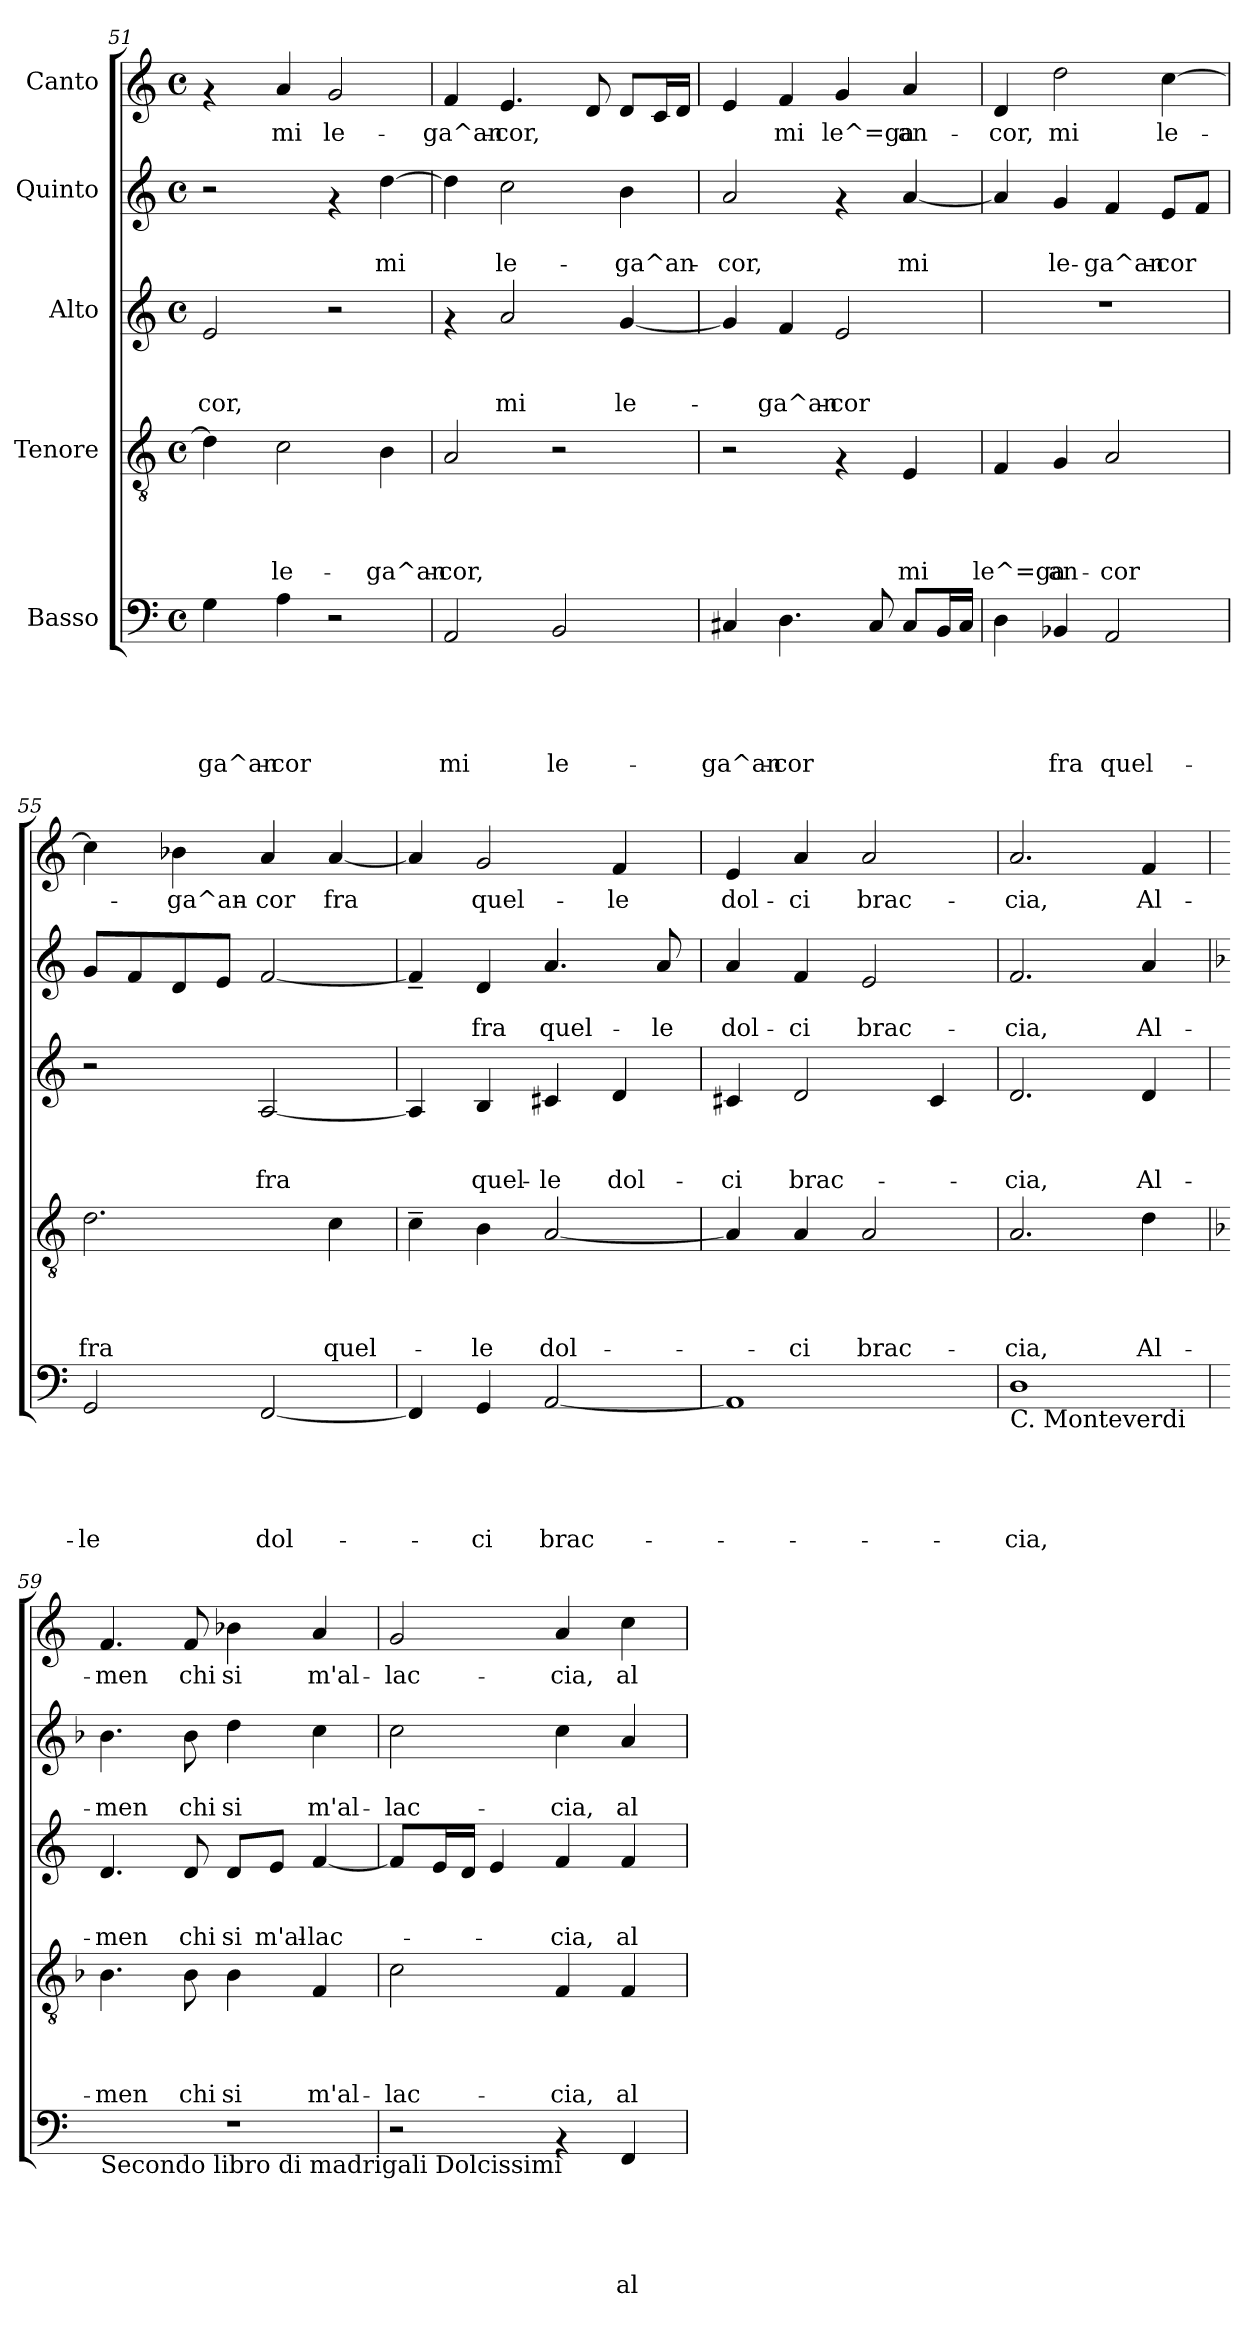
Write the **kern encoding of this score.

**kern	**text	**text	**text	**text	**text	**kern	**text	**text	**text	**text	**kern	**text	**text	**text	**kern	**text	**text	**kern	**text
*part5	*part5	*part5	*part5	*part5	*part5	*part4	*part4	*part4	*part4	*part4	*part3	*part3	*part3	*part3	*part2	*part2	*part2	*part1	*part1
*staff5	*staff5	*staff5	*staff5	*staff5	*staff5	*staff4	*staff4	*staff4	*staff4	*staff4	*staff3	*staff3	*staff3	*staff3	*staff2	*staff2	*staff2	*staff1	*staff1
*I"Basso	*	*	*	*	*	*I"Tenore	*	*	*	*	*I"Alto	*	*	*	*I"Quinto	*	*	*I"Canto	*
!!LO:LB:g=z
*clefF4	*	*	*	*	*	*clefGv2	*	*	*	*	*clefG2	*	*	*	*clefG2	*	*	*clefG2	*
*k[]	*	*	*	*	*	*k[]	*	*	*	*	*k[]	*	*	*	*k[]	*	*	*k[]	*
*C:	*	*	*	*	*	*C:	*	*	*	*	*C:	*	*	*	*C:	*	*	*C:	*
*M4/4	*	*	*	*	*	*M4/4	*	*	*	*	*M4/4	*	*	*	*M4/4	*	*	*M4/4	*
*met(c)	*	*	*	*	*	*met(c)	*	*	*	*	*met(c)	*	*	*	*met(c)	*	*	*met(c)	*
=51	=51	=51	=51	=51	=51	=51	=51	=51	=51	=51	=51	=51	=51	=51	=51	=51	=51	=51	=51
!	!	!	!	!	!LO:LY:b	!	!	!	!	!	!	!	!	!LO:LY:b	!	!	!	!	!
4G\	.	.	.	.	-ga^an-	4d\]	.	.	.	.	2e/	.	.	-cor,	2r	.	.	4rf	.
!	!	!	!	!	!LO:LY:b	!	!	!	!	!LO:LY:b	!	!	!	!	!	!	!	!	!LO:LY:b
4A\	.	.	.	.	-cor	2c\	.	.	.	le-	.	.	.	.	.	.	.	4a/	mi
!	!	!	!	!	!	!	!	!	!	!	!	!	!	!	!	!	!	!	!LO:LY:b
2r	.	.	.	.	.	.	.	.	.	.	2r	.	.	.	4rf	.	.	2g/	le-
!	!	!	!	!	!	!	!	!	!	!LO:LY:b	!	!	!	!	!	!	!LO:LY:b	!	!
.	.	.	.	.	.	4B\	.	.	.	-ga^an-	.	.	.	.	[>4dd\	.	mi	.	.
=52	=52	=52	=52	=52	=52	=52	=52	=52	=52	=52	=52	=52	=52	=52	=52	=52	=52	=52	=52
!	!	!	!	!	!LO:LY:b	!	!	!	!	!LO:LY:b	!	!	!	!	!	!	!	!	!LO:LY:b
2AA/	.	.	.	.	mi	2A/	.	.	.	-cor,	4rf	.	.	.	4dd\]	.	.	4f/	-ga^an-
!	!	!	!	!	!	!	!	!	!	!	!	!	!	!LO:LY:b	!	!	!LO:LY:b	!	!LO:LY:b
.	.	.	.	.	.	.	.	.	.	.	2a/	.	.	mi	2cc\	.	le-	4.e/	-cor,
!	!	!	!	!	!LO:LY:b	!	!	!	!	!	!	!	!	!	!	!	!	!	!
2BB/	.	.	.	.	le-	2r	.	.	.	.	.	.	.	.	.	.	.	.	.
.	.	.	.	.	.	.	.	.	.	.	.	.	.	.	.	.	.	8d/	.
!	!	!	!	!	!	!	!	!	!	!	!	!	!	!LO:LY:b	!	!	!LO:LY:b	!	!
.	.	.	.	.	.	.	.	.	.	.	[<4g/	.	.	le-	4b\	.	-ga^an-	8d/L	.
.	.	.	.	.	.	.	.	.	.	.	.	.	.	.	.	.	.	16c/L	.
.	.	.	.	.	.	.	.	.	.	.	.	.	.	.	.	.	.	16d/JJ	.
=53	=53	=53	=53	=53	=53	=53	=53	=53	=53	=53	=53	=53	=53	=53	=53	=53	=53	=53	=53
!	!	!	!	!	!LO:LY:b	!	!	!	!	!	!	!	!	!	!	!	!LO:LY:b	!	!
4C#X/	.	.	.	.	-ga^an-	2r	.	.	.	.	4g/]	.	.	.	2a/	.	-cor,	4e/	.
!	!	!	!	!	!LO:LY:b	!	!	!	!	!	!	!	!	!LO:LY:b	!	!	!	!	!LO:LY:b
4.D\	.	.	.	.	-cor	.	.	.	.	.	4f/	.	.	-ga^an-	.	.	.	4f/	mi
!	!	!	!	!	!	!	!	!	!	!	!	!	!	!LO:LY:b	!	!	!	!	!LO:LY:b
.	.	.	.	.	.	4rF	.	.	.	.	2e/	.	.	-cor	4rf	.	.	4g/	le^=ga
8C#/	.	.	.	.	.	.	.	.	.	.	.	.	.	.	.	.	.	.	.
!	!	!	!	!	!	!	!	!	!	!LO:LY:b	!	!	!	!	!	!	!LO:LY:b	!	!LO:LY:b
8C#/L	.	.	.	.	.	4E/	.	.	.	mi	.	.	.	.	[<4a/	.	mi	4a/	an-
16BB/L	.	.	.	.	.	.	.	.	.	.	.	.	.	.	.	.	.	.	.
16C#/JJ	.	.	.	.	.	.	.	.	.	.	.	.	.	.	.	.	.	.	.
=54	=54	=54	=54	=54	=54	=54	=54	=54	=54	=54	=54	=54	=54	=54	=54	=54	=54	=54	=54
!	!	!	!	!	!	!	!	!	!	!LO:LY:b	!	!	!	!	!	!	!	!	!LO:LY:b
4D\	.	.	.	.	.	4F/	.	.	.	le^=ga	1r	.	.	.	4a/]	.	.	4d/	-cor,
!	!	!	!	!	!LO:LY:b	!	!	!	!	!LO:LY:b	!	!	!	!	!	!	!LO:LY:b	!	!LO:LY:b
4BB-X/	.	.	.	.	fra	4G/	.	.	.	an-	.	.	.	.	4g/	.	le-	2dd\	mi
!	!	!	!	!	!LO:LY:b	!	!	!	!	!LO:LY:b	!	!	!	!	!	!	!LO:LY:b	!	!
2AA/	.	.	.	.	quel-	2A/	.	.	.	-cor	.	.	.	.	4f/	.	-ga^an-	.	.
!	!	!	!	!	!	!	!	!	!	!	!	!	!	!	!	!	!LO:LY:b	!	!LO:LY:b
.	.	.	.	.	.	.	.	.	.	.	.	.	.	.	8e/L	.	-cor	[>4cc\	le-
.	.	.	.	.	.	.	.	.	.	.	.	.	.	.	8f/J	.	.	.	.
=55	=55	=55	=55	=55	=55	=55	=55	=55	=55	=55	=55	=55	=55	=55	=55	=55	=55	=55	=55
!	!	!	!	!	!LO:LY:b	!	!	!	!	!LO:LY:b	!	!	!	!	!	!	!	!	!
2GG/	.	.	.	.	-le	2.d\	.	.	.	fra	2r	.	.	.	8g/L	.	.	4cc\]	.
.	.	.	.	.	.	.	.	.	.	.	.	.	.	.	8f/	.	.	.	.
!	!	!	!	!	!	!	!	!	!	!	!	!	!	!	!	!	!	!	!LO:LY:b
.	.	.	.	.	.	.	.	.	.	.	.	.	.	.	8d/	.	.	4b-X\	-ga^an-
.	.	.	.	.	.	.	.	.	.	.	.	.	.	.	8e/J	.	.	.	.
!	!	!	!	!	!LO:LY:b	!	!	!	!	!	!	!	!	!LO:LY:b	!	!	!	!	!LO:LY:b
[<2FF/	.	.	.	.	dol-	.	.	.	.	.	[<2A/	.	.	fra	[<2f/	.	.	4a/	-cor
!	!	!	!	!	!	!	!	!	!	!LO:LY:b	!	!	!	!	!	!	!	!	!LO:LY:b
.	.	.	.	.	.	4c\	.	.	.	quel-	.	.	.	.	.	.	.	[<4a/	fra
!!LO:PB:g=z
=56	=56	=56	=56	=56	=56	=56	=56	=56	=56	=56	=56	=56	=56	=56	=56	=56	=56	=56	=56
4FF/]	.	.	.	.	.	4c~>\	.	.	.	.	4A/]	.	.	.	4f~</]	.	.	4a/]	.
!	!	!	!	!	!LO:LY:b	!	!	!	!	!LO:LY:b	!	!	!	!LO:LY:b	!	!	!LO:LY:b	!	!LO:LY:b
4GG/	.	.	.	.	-ci	4B\	.	.	.	-le	4B/	.	.	quel-	4d/	.	fra	2g/	quel-
!	!	!	!	!	!LO:LY:b	!	!	!	!	!LO:LY:b	!	!	!	!LO:LY:b	!	!	!LO:LY:b	!	!
[<2AA/	.	.	.	.	brac-	[<2A/	.	.	.	dol-	4c#X/	.	.	-le	4.a/	.	quel-	.	.
!	!	!	!	!	!	!	!	!	!	!	!	!	!	!LO:LY:b	!	!	!	!	!LO:LY:b
.	.	.	.	.	.	.	.	.	.	.	4d/	.	.	dol-	.	.	.	4f/	-le
!	!	!	!	!	!	!	!	!	!	!	!	!	!	!	!	!	!LO:LY:b	!	!
.	.	.	.	.	.	.	.	.	.	.	.	.	.	.	8a/	.	-le	.	.
=57	=57	=57	=57	=57	=57	=57	=57	=57	=57	=57	=57	=57	=57	=57	=57	=57	=57	=57	=57
!	!	!	!	!	!	!	!	!	!	!	!	!	!	!LO:LY:b	!	!	!LO:LY:b	!	!LO:LY:b
1AA]	.	.	.	.	.	4A/]	.	.	.	.	4c#X/	.	.	-ci	4a/	.	dol-	4e/	dol-
!	!	!	!	!	!	!	!	!	!	!LO:LY:b	!	!	!	!LO:LY:b	!	!	!LO:LY:b	!	!LO:LY:b
.	.	.	.	.	.	4A/	.	.	.	-ci	2d/	.	.	brac-	4f/	.	-ci	4a/	-ci
!	!	!	!	!	!	!	!	!	!	!LO:LY:b	!	!	!	!	!	!	!LO:LY:b	!	!LO:LY:b
.	.	.	.	.	.	2A/	.	.	.	brac-	.	.	.	.	2e/	.	brac-	2a/	brac-
.	.	.	.	.	.	.	.	.	.	.	4c#/	.	.	.	.	.	.	.	.
=58	=58	=58	=58	=58	=58	=58	=58	=58	=58	=58	=58	=58	=58	=58	=58	=58	=58	=58	=58
!LO:TX:b:t=C. Monteverdi	!	!	!	!	!	!	!	!	!	!	!	!	!	!	!	!	!	!	!
!	!	!	!	!	!LO:LY:b	!	!	!	!	!LO:LY:b	!	!	!	!LO:LY:b	!	!	!LO:LY:b	!	!LO:LY:b
1D	.	.	.	.	-cia,	2.A/	.	.	.	-cia,	2.d/	.	.	-cia,	2.f/	.	-cia,	2.a/	-cia,
!	!	!	!	!	!	!	!	!	!	!LO:LY:b	!	!	!	!LO:LY:b	!	!	!LO:LY:b	!	!LO:LY:b
.	.	.	.	.	.	4d\	.	.	.	Al-	4d/	.	.	Al-	4a/	.	Al-	4f/	Al-
=59	=59	=59	=59	=59	=59	=59	=59	=59	=59	=59	=59	=59	=59	=59	=59	=59	=59	=59	=59
*	*	*	*	*	*	*k[b-]	*	*	*	*	*	*	*	*	*k[b-]	*	*	*	*
*	*	*	*	*	*	*F:	*	*	*	*	*	*	*	*	*F:	*	*	*	*
!LO:TX:b:t=Secondo libro di madrigali Dolcissimi	!	!	!	!	!	!	!	!	!	!	!	!	!	!	!	!	!	!	!
!	!	!	!	!	!	!	!	!	!	!LO:LY:b	!	!	!	!LO:LY:b	!	!	!LO:LY:b	!	!LO:LY:b
1r	.	.	.	.	.	4.B-\	.	.	.	-men	4.d/	.	.	-men	4.b-\	.	-men	4.f/	-men
!	!	!	!	!	!	!	!	!	!	!LO:LY:b	!	!	!	!LO:LY:b	!	!	!LO:LY:b	!	!LO:LY:b
.	.	.	.	.	.	8B-\	.	.	.	chi	8d/	.	.	chi	8b-\	.	chi	8f/	chi
!	!	!	!	!	!	!	!	!	!	!LO:LY:b	!	!	!	!LO:LY:b	!	!	!LO:LY:b	!	!LO:LY:b
.	.	.	.	.	.	4B-\	.	.	.	si	8d/L	.	.	si	4dd\	.	si	4b-X\	si
!	!	!	!	!	!	!	!	!	!	!	!	!	!	!LO:LY:b	!	!	!	!	!
.	.	.	.	.	.	.	.	.	.	.	8e/J	.	.	m'al-	.	.	.	.	.
!	!	!	!	!	!	!	!	!	!	!LO:LY:b	!	!	!	!LO:LY:b	!	!	!LO:LY:b	!	!LO:LY:b
.	.	.	.	.	.	4F/	.	.	.	m'al-	[<4f/	.	.	-lac-	4cc\	.	m'al-	4a/	m'al-
=60	=60	=60	=60	=60	=60	=60	=60	=60	=60	=60	=60	=60	=60	=60	=60	=60	=60	=60	=60
!	!	!	!	!	!	!	!	!	!	!LO:LY:b	!	!	!	!	!	!	!LO:LY:b	!	!LO:LY:b
2r	.	.	.	.	.	2c\	.	.	.	-lac-	8f/L]	.	.	.	2cc\	.	-lac-	2g/	-lac-
.	.	.	.	.	.	.	.	.	.	.	16e/L	.	.	.	.	.	.	.	.
.	.	.	.	.	.	.	.	.	.	.	16d/JJ	.	.	.	.	.	.	.	.
.	.	.	.	.	.	.	.	.	.	.	4e/	.	.	.	.	.	.	.	.
!	!	!	!	!	!	!	!	!	!	!LO:LY:b	!	!	!	!LO:LY:b	!	!	!LO:LY:b	!	!LO:LY:b
4rAA	.	.	.	.	.	4F/	.	.	.	-cia,	4f/	.	.	-cia,	4cc\	.	-cia,	4a/	-cia,
!	!	!	!	!	!LO:LY:b	!	!	!	!	!LO:LY:b	!	!	!	!LO:LY:b	!	!	!LO:LY:b	!	!LO:LY:b
4FF/	.	.	.	.	al-	4F/	.	.	.	al-	4f/	.	.	al-	4a/	.	al-	4cc\	al-
=	=	=	=	=	=	=	=	=	=	=	=	=	=	=	=	=	=	=	=
*-	*-	*-	*-	*-	*-	*-	*-	*-	*-	*-	*-	*-	*-	*-	*-	*-	*-	*-	*-
